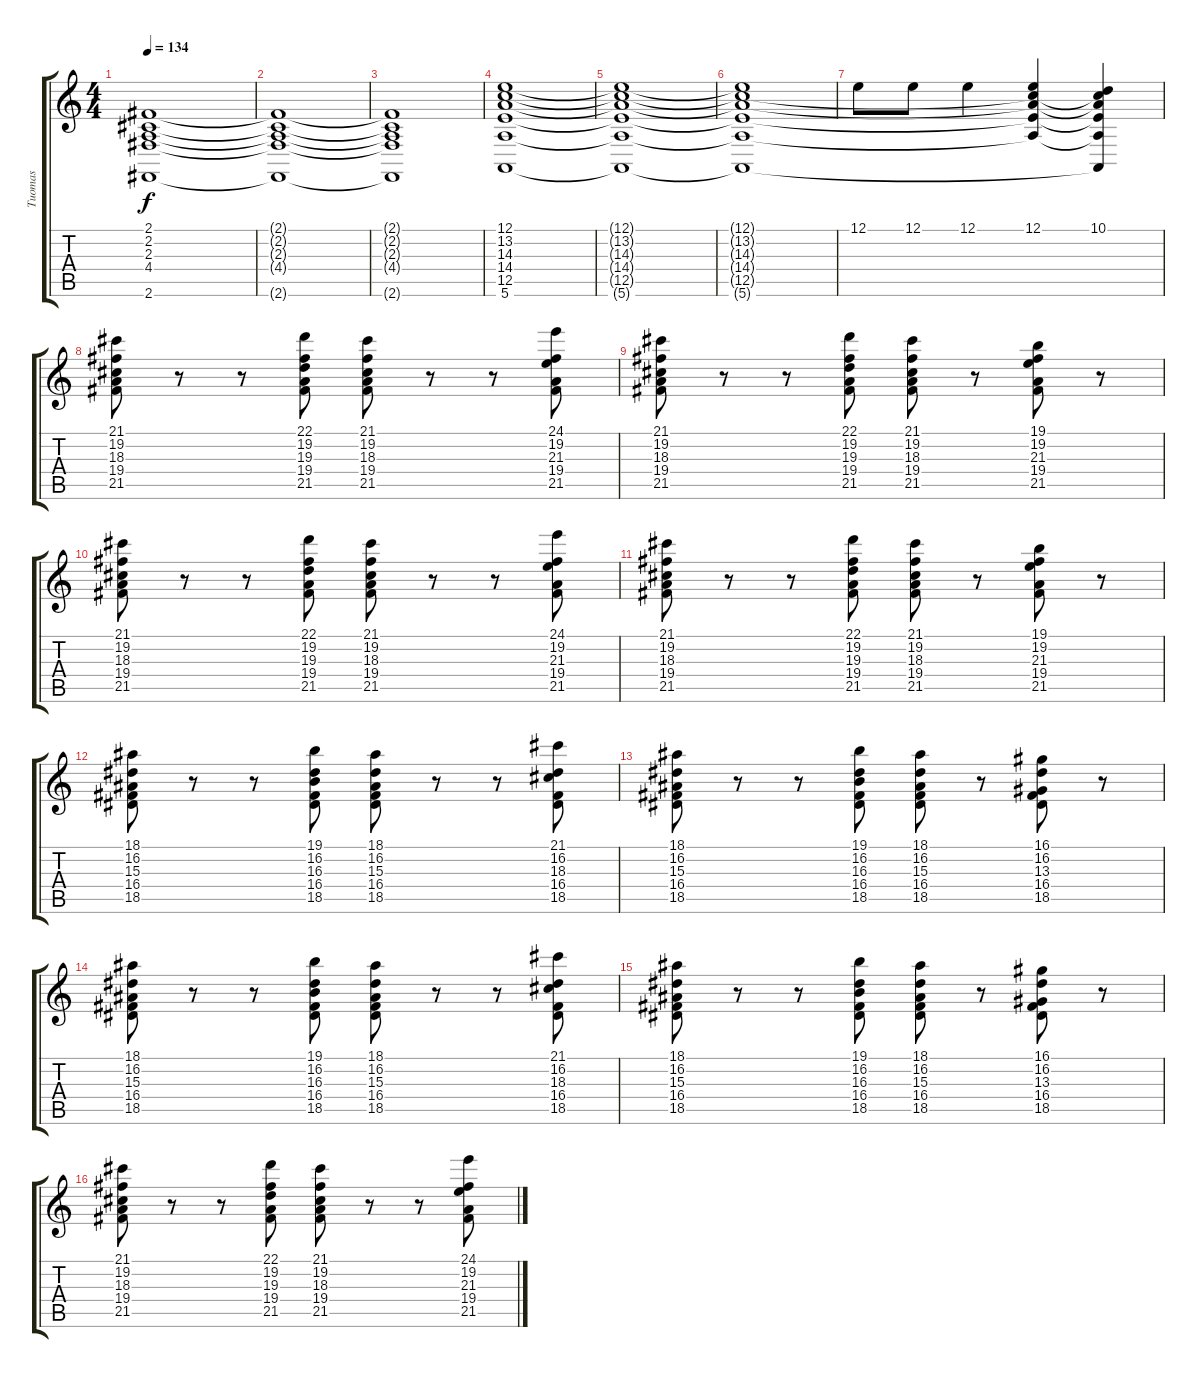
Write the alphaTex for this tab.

\track ("Tuomas" "Tuomas") {instrument stringensemble1}
\staff {score tabs}
\tuning (E4 B3 G3 D3 A2 E2) {hide}
\ts (4 4)
\tempo 134
\clef g2
\ks c
(2.1{t} 2.2{t} 2.3{t} 4.4{t} 2.6{t}).1{dy f} |
(2.1{t} 2.2{t} 2.3{t} 4.4{t} 2.6{t}).1 |
(2.1{t} 2.2{t} 2.3{t} 4.4{t} 2.6{t}).1 |
(12.1 13.2 14.3 14.4 12.5 5.6).1 |
(12.1{t} 13.2{t} 14.3{t} 14.4{t} 12.5{t} 5.6{t}).1 |
(12.1{t} 13.2{t} 14.3{t} 14.4{t} 12.5{t} 5.6{t}).1 |
12.1.8 12.1.8 12.1.4 (12.1 13.2{t} 14.3{t} 14.4{t} 12.5{t}).4 (10.1 13.2{t} 14.3{t} 14.4{t} 12.5{t} 5.6{t}).4 |
(21.1 19.2 18.3 19.4 21.5).8 r.8 r.8 (22.1 19.2 19.3 19.4 21.5).8 (21.1 19.2 18.3 19.4 21.5).8 r.8 r.8 (24.1 19.2 21.3 19.4 21.5).8 |
(21.1 19.2 18.3 19.4 21.5).8 r.8 r.8 (22.1 19.2 19.3 19.4 21.5).8 (21.1 19.2 18.3 19.4 21.5).8 r.8 (19.1 19.2 21.3 19.4 21.5).8 r.8 |
(21.1 19.2 18.3 19.4 21.5).8 r.8 r.8 (22.1 19.2 19.3 19.4 21.5).8 (21.1 19.2 18.3 19.4 21.5).8 r.8 r.8 (24.1 19.2 21.3 19.4 21.5).8 |
(21.1 19.2 18.3 19.4 21.5).8 r.8 r.8 (22.1 19.2 19.3 19.4 21.5).8 (21.1 19.2 18.3 19.4 21.5).8 r.8 (19.1 19.2 21.3 19.4 21.5).8 r.8 |
(18.1 16.2 15.3 16.4 18.5).8 r.8 r.8 (19.1 16.2 16.3 16.4 18.5).8 (18.1 16.2 15.3 16.4 18.5).8 r.8 r.8 (21.1 16.2 18.3 16.4 18.5).8 |
(18.1 16.2 15.3 16.4 18.5).8 r.8 r.8 (19.1 16.2 16.3 16.4 18.5).8 (18.1 16.2 15.3 16.4 18.5).8 r.8 (16.1 16.2 13.3 16.4 18.5).8 r.8 |
(18.1 16.2 15.3 16.4 18.5).8 r.8 r.8 (19.1 16.2 16.3 16.4 18.5).8 (18.1 16.2 15.3 16.4 18.5).8 r.8 r.8 (21.1 16.2 18.3 16.4 18.5).8 |
(18.1 16.2 15.3 16.4 18.5).8 r.8 r.8 (19.1 16.2 16.3 16.4 18.5).8 (18.1 16.2 15.3 16.4 18.5).8 r.8 (16.1 16.2 13.3 16.4 18.5).8 r.8 |
(21.1 19.2 18.3 19.4 21.5).8 r.8 r.8 (22.1 19.2 19.3 19.4 21.5).8 (21.1 19.2 18.3 19.4 21.5).8 r.8 r.8 (24.1 19.2 21.3 19.4 21.5).8
